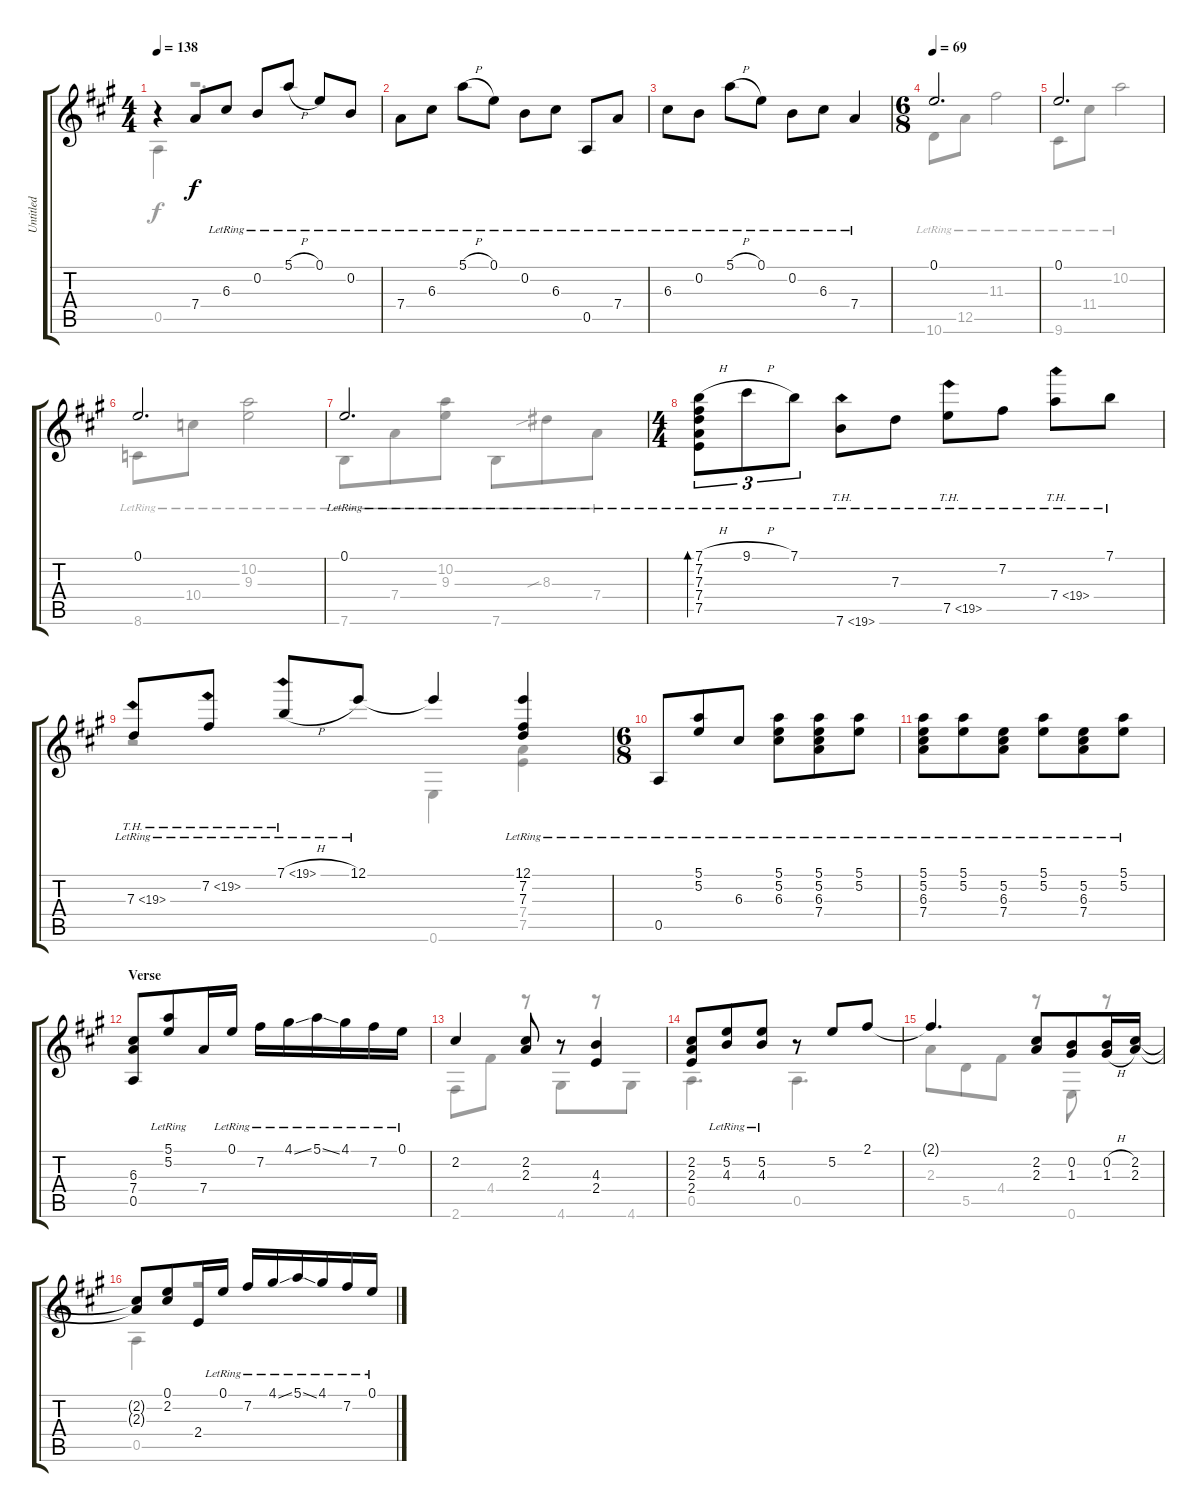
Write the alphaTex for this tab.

\track ("Untitled" "Untitled") {instrument acousticguitarnylon}
\staff {score tabs}
\tuning (E4 B3 G3 D3 A2 E2) {hide}
\voice
\ts (4 4)
\tempo 138
\clef g2
\ks a
r.4{dy f} 7.4.8 6.3{lr}.8 0.2{lr}.8 5.1{h lr}.8 0.1{lr}.8 0.2{lr}.8 |
7.4{lr}.8 6.3{lr}.8 5.1{h lr}.8 0.1{lr}.8 0.2{lr}.8 6.3{lr}.8 0.5{lr}.8 7.4{lr}.8 |
6.3{lr}.8 0.2{lr}.8 5.1{h lr}.8 0.1{lr}.8 0.2{lr}.8 6.3{lr}.8 7.4{lr}.4 |
\ts (6 8)
\tempo 69
0.1.2{d} |
0.1.2{d} |
0.1.2{d} |
0.1{lr}.2{d} |
\ts (4 4)
(7.1{h lr} 7.2{lr} 7.3{lr} 7.4{lr} 7.5{lr}).8{tu (3 2) bd 30} 9.1{h lr}.8{tu (3 2)} 7.1{lr}.8{tu (3 2)} 7.6{th 12 lr}.8{ot 8vb} 7.3{lr}.8 7.5{th 12 lr}.8{ot 8vb} 7.2{lr}.8 7.4{th 12 lr}.8{ot 8vb} 7.1{lr}.8 |
7.3{th 12 lr}.8 7.2{th 12 lr}.8 7.1{th 12 h lr}.8 12.1{lr}.8 12.1{t}.4 (12.1{lr} 7.2{lr} 7.3{lr}).4 |
\ts (6 8)
0.5{lr}.8 (5.1{lr} 5.2{lr}).8 6.3{lr}.8 (5.1{lr} 5.2{lr} 6.3{lr}).8 (5.1{lr} 5.2{lr} 6.3{lr} 7.4{lr}).8 (5.1{lr} 5.2{lr}).8 |
(5.1{lr} 5.2{lr} 6.3{lr} 7.4{lr}).8 (5.1{lr} 5.2{lr}).8 (5.2{lr} 6.3{lr} 7.4{lr}).8 (5.1{lr} 5.2{lr}).8 (5.2{lr} 6.3{lr} 7.4{lr}).8 (5.1{lr} 5.2{lr}).8 |
\section ("" "Verse")
(6.3 7.4 0.5).8 (5.1{lr} 5.2{lr}).8 7.4.16 0.1{lr}.16 7.2{lr}.16 4.1{ss lr}.16 5.1{ss lr}.16 4.1{lr}.16 7.2{lr}.16 0.1{lr}.16 |
2.2.4 (2.2 2.3).8 r.8 (4.3 2.4).4 |
(2.2 2.3 2.4).8 (5.2{lr} 4.3{lr}).8 (5.2{lr} 4.3{lr}).8 r.8 5.2.8 2.1.8 |
2.1{t}.4{d} (2.2 2.3).8 (0.2 1.3).8 (0.2{h} 1.3{h}).16 (2.2 2.3).16 |
(2.2{t} 2.3{t}).8 (0.1 2.2).8 2.4.16 0.1{lr}.16 7.2{lr}.16 4.1{ss lr}.16 5.1{ss lr}.16 4.1{lr}.16 7.2{lr}.16 0.1{lr}.16
\voice
\clef g2
\ottava regular
\simile none
\ks a
0.5.4{dy f} r.2{d} |
|
|
10.6{lr}.8 12.5{lr}.8 11.3{lr}.2 |
9.6{lr}.8 11.4{lr}.8 10.2{lr}.2 |
8.6{lr}.8 10.4{lr}.8 (10.2{lr} 9.3{lr}).2 |
7.6{lr}.8 7.4{lr}.8 (10.2{lr} 9.3{lr}).8 7.6{lr}.8 8.3{sib lr}.8 7.4{lr}.8 |
|
r.2 0.6.4 (7.4 7.5).4 |
|
|
|
2.6.8 4.4.8 r.8 4.6.8 r.8 4.6.8 |
0.5.4{d} 0.5.4{d} |
2.3.8 5.5.8 4.4.8 r.8 0.6.8 r.8 |
0.5.4 r.2
